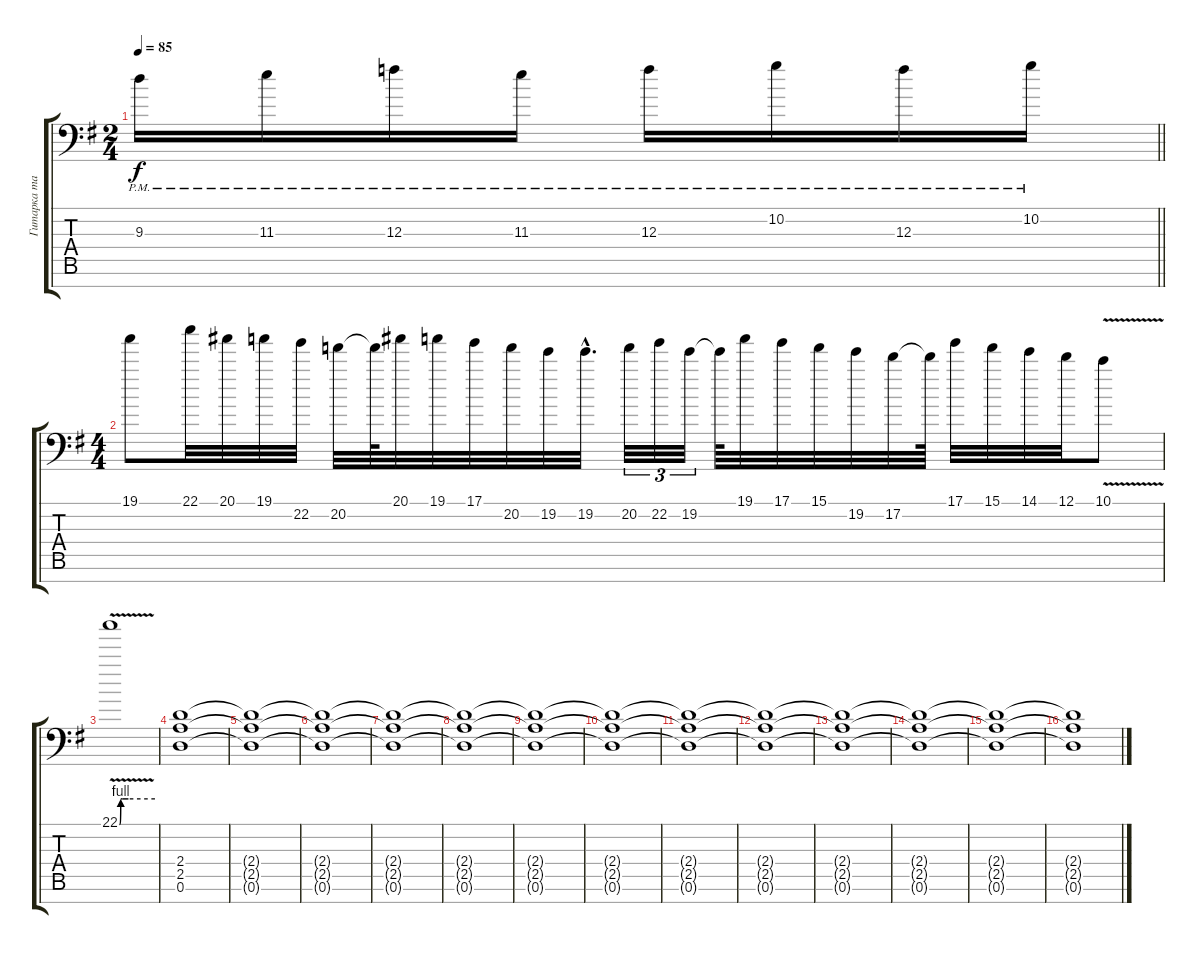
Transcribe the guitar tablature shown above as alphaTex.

\track ("Гитарка там" "Гитарка та") {instrument overdrivenguitar}
\staff {score tabs}
\tuning (D4 A3 F3 C3 G2 D2 A1) {hide}
\ts (2 4)
\tempo 85
\clef f4
\barLineRight lightlight
\ks eminor
9.3{pm}.16{dy f} 11.3{pm}.16 12.3{pm}.16 11.3{pm}.16 12.3{pm}.16 10.2{pm}.16 12.3{pm}.16 10.2{pm}.16 |
\ts (4 4)
19.1.8 22.1.32 20.1.32 19.1.32 22.2.32 20.2.32 20.2{t}.64 20.1.32 19.1.32 17.1.32 20.2.32 19.2.32 19.2{hac}.32{d} 20.2.32{tu (3 2)} 22.2.32{tu (3 2)} 19.2.32{tu (3 2)} 19.2{t}.64 19.1.32 17.1.32 15.1.32 19.2.32 17.2.32 17.2{t}.64 17.1.32 15.1.32 14.1.32 12.1.32 10.1{v}.8 |
22.1{be (custom 0 0 2 4 5 4 15 4 60 4) v}.1 |
(2.4 2.5 0.6).1{volume 10} |
(2.4{t} 2.5{t} 0.6{t}).1 |
(2.4{t} 2.5{t} 0.6{t}).1 |
(2.4{t} 2.5{t} 0.6{t}).1 |
(2.4{t} 2.5{t} 0.6{t}).1{volume 7} |
(2.4{t} 2.5{t} 0.6{t}).1 |
(2.4{t} 2.5{t} 0.6{t}).1 |
(2.4{t} 2.5{t} 0.6{t}).1 |
(2.4{t} 2.5{t} 0.6{t}).1{volume 4} |
(2.4{t} 2.5{t} 0.6{t}).1 |
(2.4{t} 2.5{t} 0.6{t}).1 |
(2.4{t} 2.5{t} 0.6{t}).1 |
(2.4{t} 2.5{t} 0.6{t}).1
